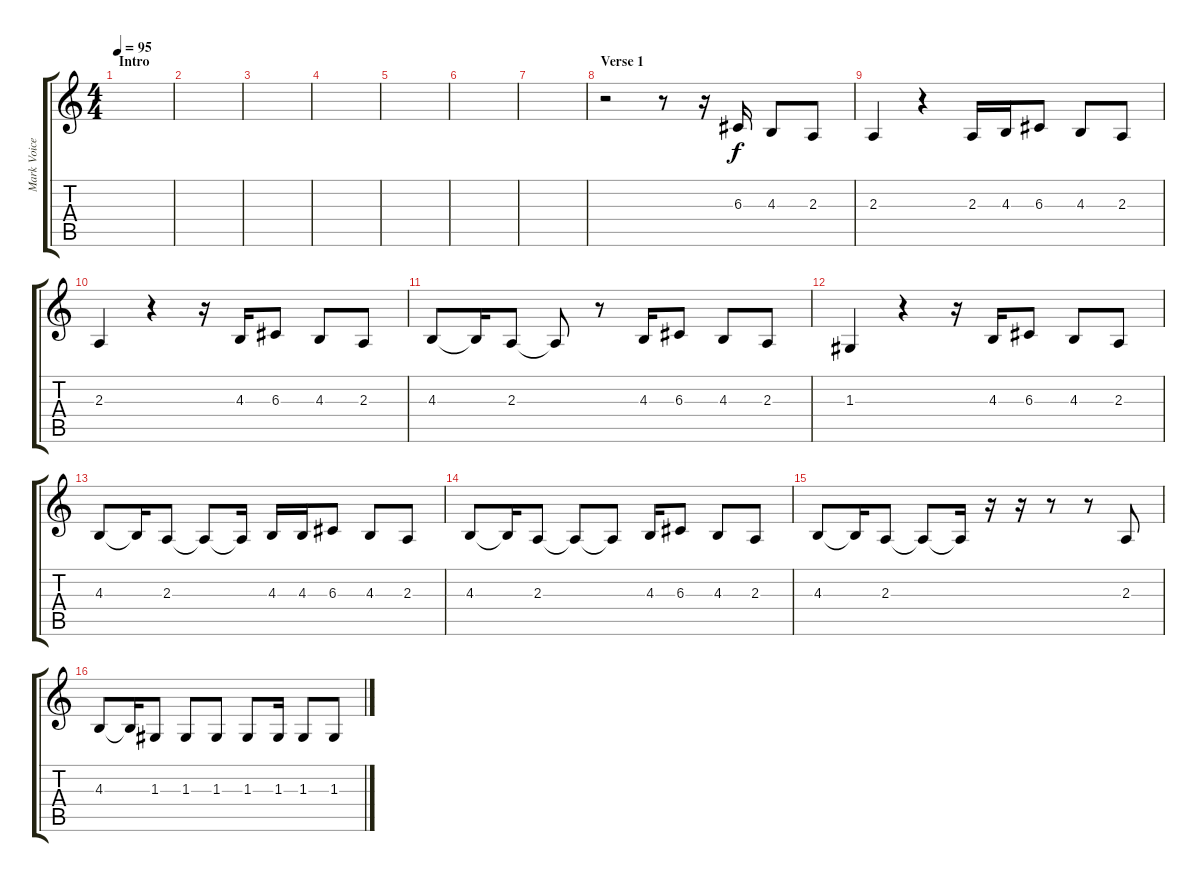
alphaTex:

\track ("Mark Voice" "Mark Voice") {instrument lead2sawtooth}
\staff {score tabs}
\tuning (E4 B3 G3 D3 A2 E2) {hide}
\ts (4 4)
\section ("" "Intro")
\tempo 95
\clef g2
\ks c
|
|
|
|
|
|
|
\section ("" "Verse 1")
r.2 r.8 r.16 6.3.16 4.3.8 2.3.8 |
2.3.4 r.4 2.3.16 4.3.16 6.3.8 4.3.8 2.3.8 |
2.3.4 r.4 r.16 4.3.16 6.3.8 4.3.8 2.3.8 |
4.3.8 4.3{t}.16 2.3.8 2.3{t}.8 r.8 4.3.16 6.3.8 4.3.8 2.3.8 |
1.3.4 r.4 r.16 4.3.16 6.3.8 4.3.8 2.3.8 |
4.3.8 4.3{t}.16 2.3.8 2.3{t}.8 2.3{t}.16 4.3.16 4.3.16 6.3.8 4.3.8 2.3.8 |
4.3.8 4.3{t}.16 2.3.8 2.3{t}.8 2.3{t}.8 4.3.16 6.3.8 4.3.8 2.3.8 |
4.3.8 4.3{t}.16 2.3.8 2.3{t}.8 2.3{t}.16 r.16 r.16 r.8 r.8 2.3.8 |
4.3.8 4.3{t}.16 1.3.8 1.3.8 1.3.8 1.3.8 1.3.16 1.3.8 1.3.8
